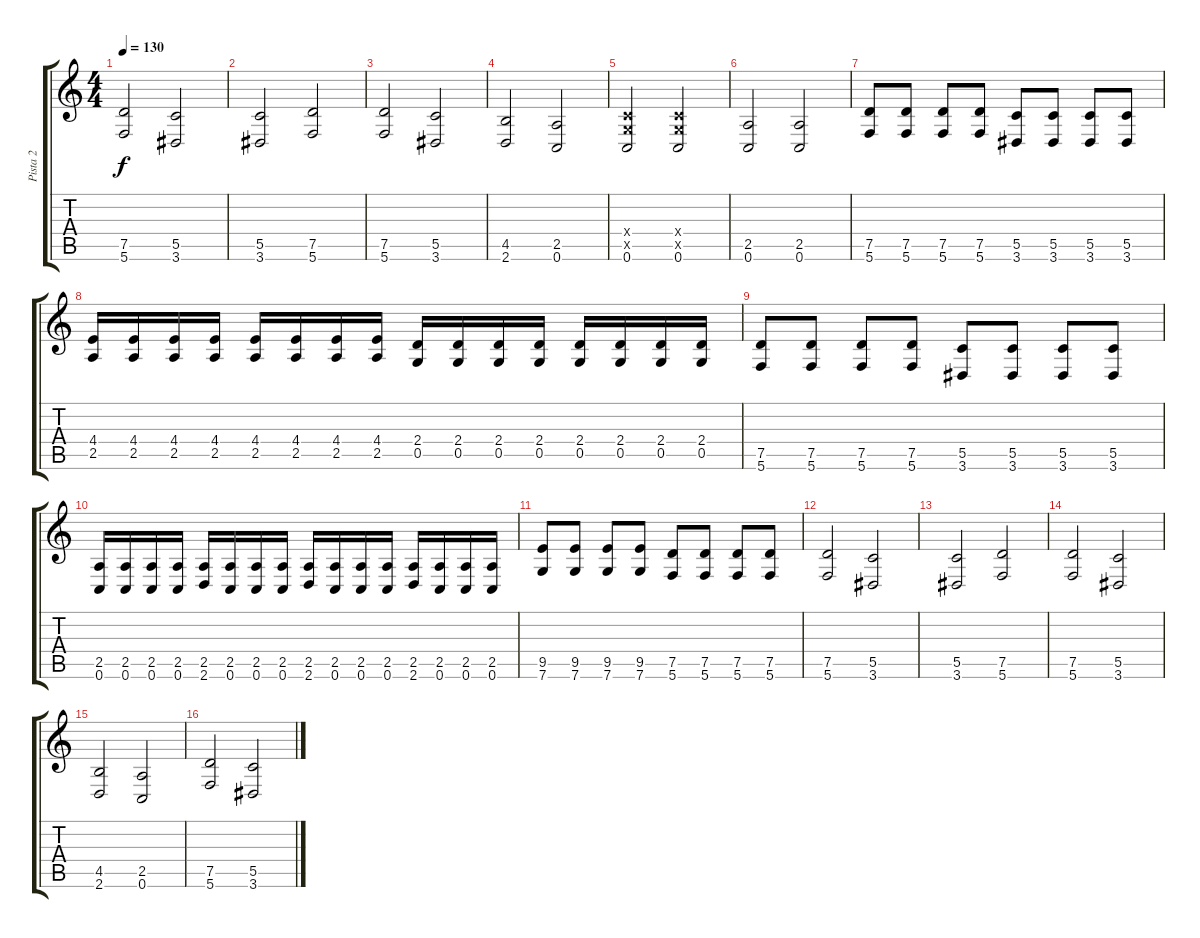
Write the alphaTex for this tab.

\track ("Pista 2" "Pista 2") {instrument overdrivenguitar}
\staff {score tabs}
\tuning (D4 A3 F3 C3 G2 C2) {hide}
\ts (4 4)
\tempo 130
\clef g2
\ks c
(7.5 5.6).2{dy f} (5.5 3.6).2 |
(5.5 3.6).2 (7.5 5.6).2 |
(7.5 5.6).2 (5.5 3.6).2 |
(4.5 2.6).2 (2.5 0.6).2 |
(0.4{x} 0.5{x} 0.6).2 (0.4{x} 0.5{x} 0.6).2 |
(2.5 0.6).2 (2.5 0.6).2 |
(7.5 5.6).8 (7.5 5.6).8 (7.5 5.6).8 (7.5 5.6).8 (5.5 3.6).8 (5.5 3.6).8 (5.5 3.6).8 (5.5 3.6).8 |
(4.4 2.5).16 (4.4 2.5).16 (4.4 2.5).16 (4.4 2.5).16 (4.4 2.5).16 (4.4 2.5).16 (4.4 2.5).16 (4.4 2.5).16 (2.4 0.5).16 (2.4 0.5).16 (2.4 0.5).16 (2.4 0.5).16 (2.4 0.5).16 (2.4 0.5).16 (2.4 0.5).16 (2.4 0.5).16 |
(7.5 5.6).8 (7.5 5.6).8 (7.5 5.6).8 (7.5 5.6).8 (5.5 3.6).8 (5.5 3.6).8 (5.5 3.6).8 (5.5 3.6).8 |
(2.5 0.6).16 (2.5 0.6).16 (2.5 0.6).16 (2.5 0.6).16 (2.5 2.6).16 (2.5 0.6).16 (2.5 0.6).16 (2.5 0.6).16 (2.5 2.6).16 (2.5 0.6).16 (2.5 0.6).16 (2.5 0.6).16 (2.5 2.6).16 (2.5 0.6).16 (2.5 0.6).16 (2.5 0.6).16 |
(9.5 7.6).8 (9.5 7.6).8 (9.5 7.6).8 (9.5 7.6).8 (7.5 5.6).8 (7.5 5.6).8 (7.5 5.6).8 (7.5 5.6).8 |
(7.5 5.6).2 (5.5 3.6).2 |
(5.5 3.6).2 (7.5 5.6).2 |
(7.5 5.6).2 (5.5 3.6).2 |
(4.5 2.6).2 (2.5 0.6).2 |
(7.5 5.6).2 (5.5 3.6).2
